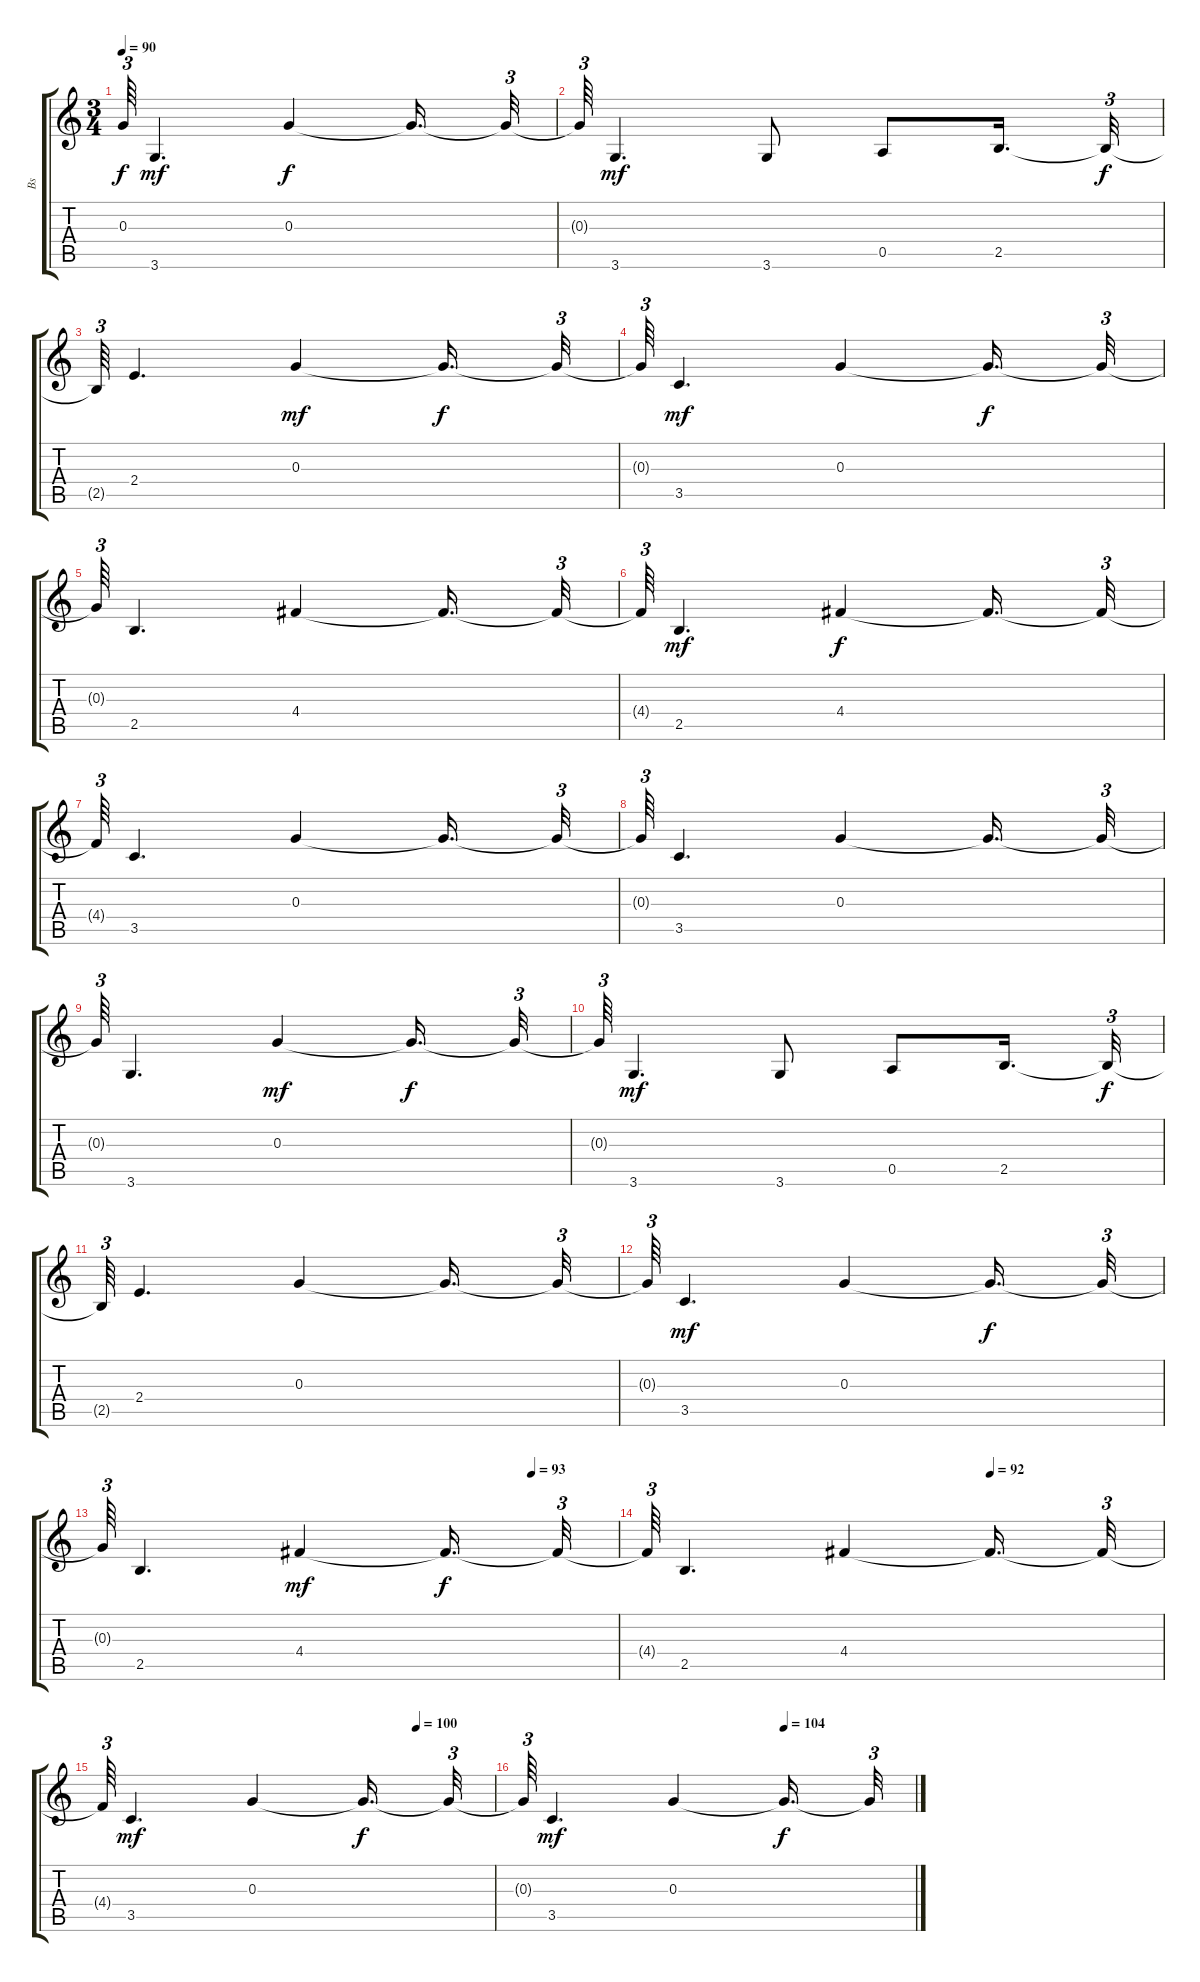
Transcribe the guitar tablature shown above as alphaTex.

\track ("Bs" "Bs") {instrument electricbassfinger}
\staff {score tabs}
\tuning (E4 B3 G3 D3 A2 E2) {hide}
\ts (3 4)
\tempo 90
\clef g2
\ks c
0.3{t}.64{tu (3 2) dy f} 3.6.4{d dy mf} 0.3.4{dy f} 0.3{t}.16{d} 0.3{t}.32{tu (3 2)} |
0.3{t}.64{tu (3 2)} 3.6.4{d dy mf} 3.6.8 0.5.8 2.5.16{d} 2.5{t}.32{tu (3 2) dy f} |
2.5{t}.64{tu (3 2)} 2.4.4{d} 0.3.4{dy mf} 0.3{t}.16{d dy f} 0.3{t}.32{tu (3 2)} |
0.3{t}.64{tu (3 2)} 3.5.4{d dy mf} 0.3.4 0.3{t}.16{d dy f} 0.3{t}.32{tu (3 2)} |
0.3{t}.64{tu (3 2)} 2.5.4{d} 4.4.4 4.4{t}.16{d} 4.4{t}.32{tu (3 2)} |
4.4{t}.64{tu (3 2)} 2.5.4{d dy mf} 4.4.4{dy f balance 14} 4.4{t}.16{d} 4.4{t}.32{tu (3 2)} |
4.4{t}.64{tu (3 2)} 3.5.4{d balance 14} 0.3.4{balance 13} 0.3{t}.16{d} 0.3{t}.32{tu (3 2)} |
0.3{t}.64{tu (3 2)} 3.5.4{d balance 12} 0.3.4{balance 12} 0.3{t}.16{d} 0.3{t}.32{tu (3 2)} |
0.3{t}.64{tu (3 2)} 3.6.4{d balance 11} 0.3.4{dy mf balance 10} 0.3{t}.16{d dy f} 0.3{t}.32{tu (3 2)} |
0.3{t}.64{tu (3 2)} 3.6.4{d dy mf balance 10} 3.6.8{balance 9} 0.5.8{balance 9} 2.5.16{d balance 9} 2.5{t}.32{tu (3 2) dy f} |
2.5{t}.64{tu (3 2)} 2.4.4{d balance 9} 0.3.4{balance 8} 0.3{t}.16{d} 0.3{t}.32{tu (3 2)} |
0.3{t}.64{tu (3 2)} 3.5.4{d dy mf balance 8} 0.3.4{balance 8} 0.3{t}.16{d dy f} 0.3{t}.32{tu (3 2)} |
\tempo (93 0.8333333333333334)
0.3{t}.64{tu (3 2)} 2.5.4{d balance 7} 4.4.4{dy mf balance 7} 4.4{t}.16{d dy f} 4.4{t}.32{tu (3 2)} |
\tempo (92 0.6666666666666666)
4.4{t}.64{tu (3 2)} 2.5.4{d balance 6} 4.4.4{balance 6} 4.4{t}.16{d} 4.4{t}.32{tu (3 2)} |
\tempo (100 0.8020833333333334)
4.4{t}.64{tu (3 2)} 3.5.4{d dy mf balance 6} 0.3.4{balance 5} 0.3{t}.16{d dy f} 0.3{t}.32{tu (3 2)} |
\tempo (104 0.6666666666666666)
0.3{t}.64{tu (3 2)} 3.5.4{d dy mf balance 5} 0.3.4{balance 5} 0.3{t}.16{d dy f} 0.3{t}.32{tu (3 2)}
